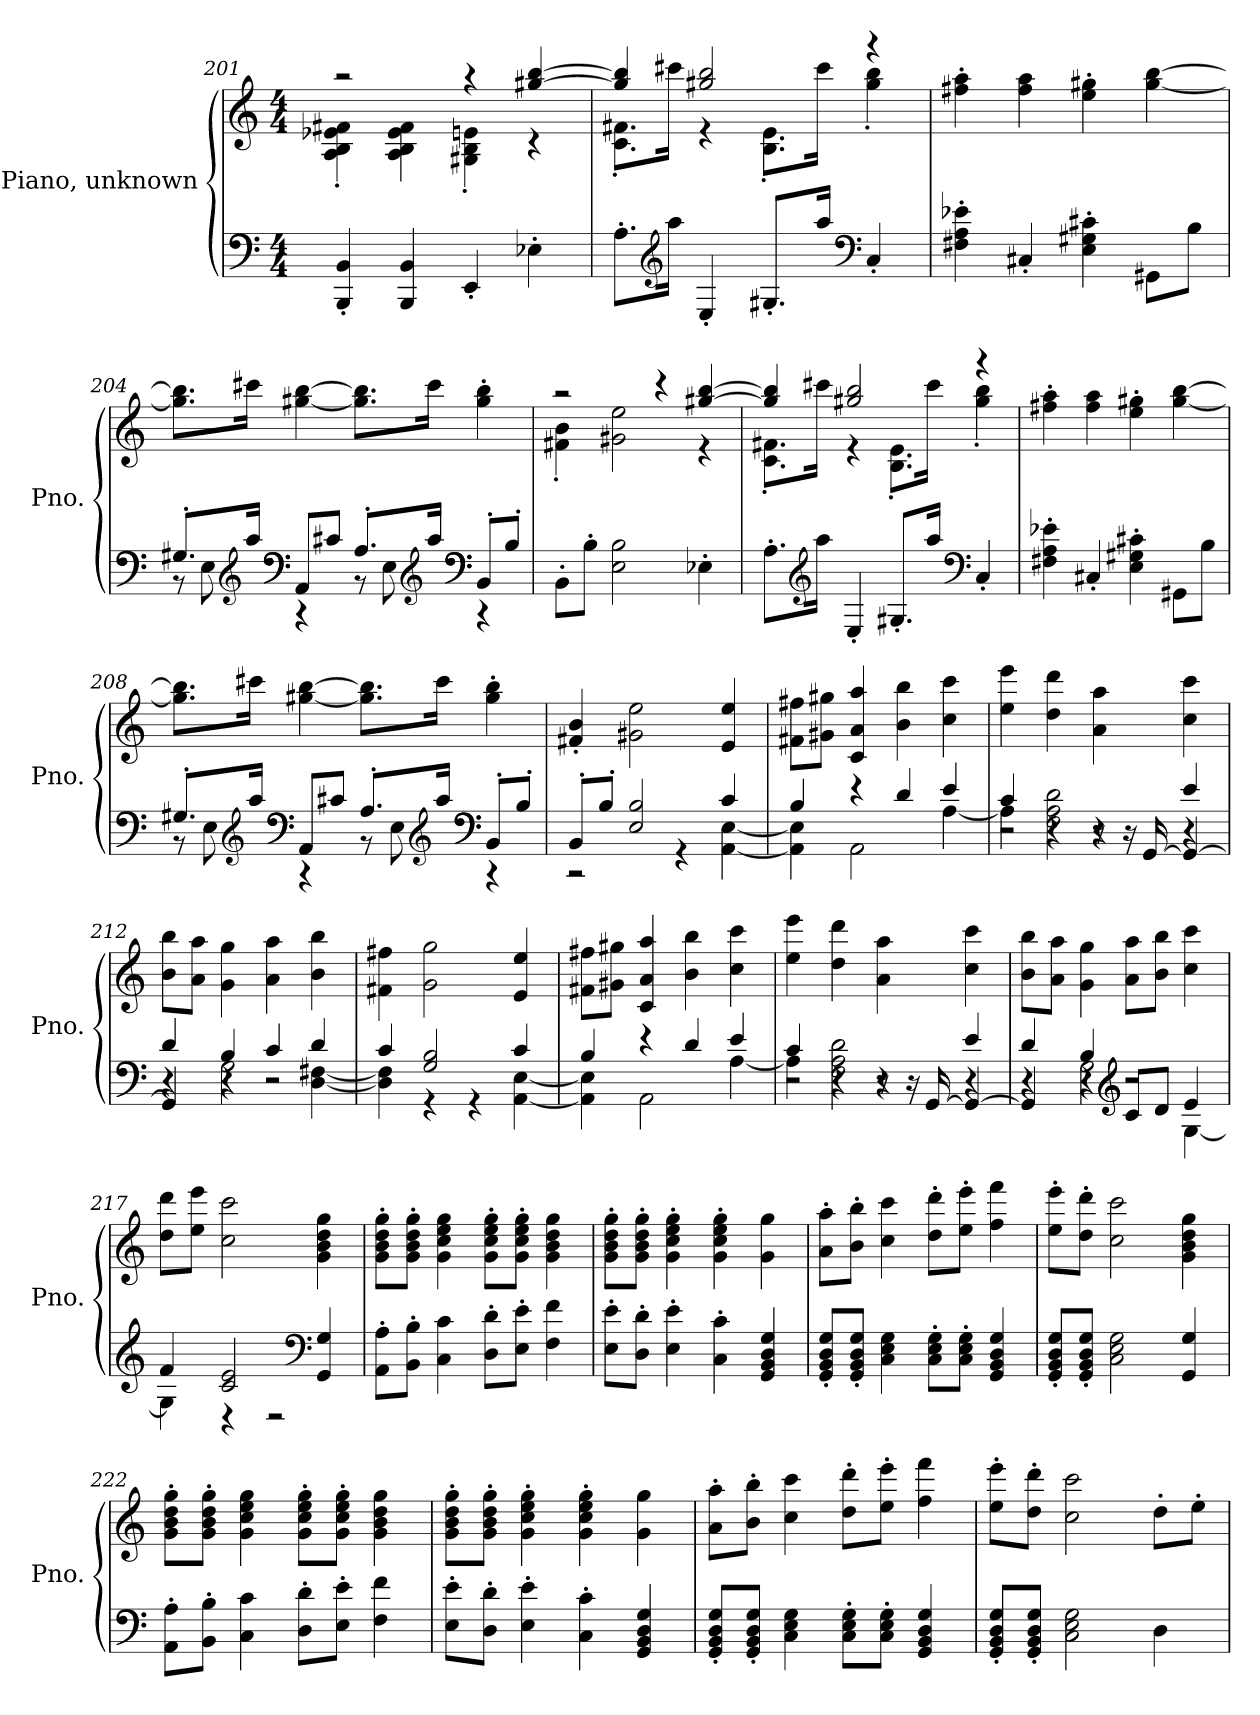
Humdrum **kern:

**kern	**kern
*part1	*part1
*staff2	*staff1
*I"Piano, unknown	*
*I'Pno.	*
*clefF4	*clefG2
*k[]	*k[]
*M4/4	*M4/4
=201	=201
*	*^
4BBB/' 4BB/'	2r	4A\' 4B\' 4e-X\' 4f#X\'
4BBB/ 4BB/	.	4A\ 4B\ 4e-\ 4f#\
4EE'/	4r	4G#X\' 4B\' 4en\'
4E-X'\	[4gg#X/ [4bb/	4r
=202	=202	=202
8.A'\L	4gg#/] 4bb/]	8.c\' 8.f#X\'L
*clefG2	*	*
16aa\Jk	.	16ccc#X\Jk
4E'/	2gg#X/ 2bb/	4r
8.G#X'/L	.	8.B\' 8.e\'L
16aa/Jk	.	16ccc#\Jk
*clefF4	*	*
4C'/	4r	4gg#\' 4bb\'
*	*v	*v
!!LO:LB:g=z
=203	=203
4F#X\' 4A\' 4e-X\'	4ff#X\' 4aa\'
4C#X'/	4ff#\ 4aa\
4E\' 4G#X\' 4c#X\'	4ee\' 4gg#X\'
8GG#X\L	[4gg#\ [4bb\
8B\J	.
=204	=204
*^	*
8.G#X'/L	8r	8.gg#\] 8.bb\]L
.	8E\	.
*clefG2	*	*
16aa/Jk	.	16ccc#X\Jk
*clefF4	*	*
8AA/L	4r	[4gg#X\ [4bb\
8c#X/J	.	.
8.A'/L	8r	8.gg#\] 8.bb\]L
.	8E\	.
*clefG2	*	*
16aa/Jk	.	16ccc#\Jk
*clefF4	*	*
8BB'/L	4r	4gg#\' 4bb\'
8B'/J	.	.
*v	*v	*
=205	=205
*	*^
8BB'\L	2r	4f#X\' 4b\'
8B'\J	.	.
2E\ 2B\	.	2g#X\ 2ee\
.	4r	.
4E-X'\	[4gg#X/ [4bb/	4r
!!LO:PB:g=z	!!
=206	=206	=206
8.A'\L	4gg#/] 4bb/]	8.c\' 8.f#X\'L
*clefG2	*	*
16aa\Jk	.	16ccc#X\Jk
4E'/	2gg#X/ 2bb/	4r
8.G#X'/L	.	8.B\' 8.e\'L
16aa/Jk	.	16ccc#\Jk
*clefF4	*	*
4C'/	4r	4gg#\' 4bb\'
*	*v	*v
=207	=207
4F#X\' 4A\' 4e-X\'	4ff#X\' 4aa\'
4C#X'/	4ff#\ 4aa\
4E\' 4G#X\' 4c#X\'	4ee\' 4gg#X\'
8GG#X\L	[4gg#\ [4bb\
8B\J	.
=208	=208
*^	*
8.G#X'/L	8r	8.gg#\] 8.bb\]L
.	8E\	.
*clefG2	*	*
16aa/Jk	.	16ccc#X\Jk
*clefF4	*	*
8AA/L	4r	[4gg#X\ [4bb\
8c#X/J	.	.
8.A'/L	8r	8.gg#\] 8.bb\]L
.	8E\	.
*clefG2	*	*
16aa/Jk	.	16ccc#\Jk
*clefF4	*	*
8BB'/L	4r	4gg#\' 4bb\'
8B'/J	.	.
!!LO:LB:g=z
=209	=209	=209
8BB'/L	2r	4f#X/' 4b/'
8B'/J	.	.
2E/ 2B/	.	2g#X\ 2ee\
.	4r	.
4c/	[4AA\ [4E\	4e/ 4ee/
=210	=210	=210
4B/	4AA\] 4E\]	8f#X\ 8ff#X\L
.	.	8g#X\ 8gg#X\J
4r	2AA\	4c/ 4a/ 4aa/
4d/	.	4b\ 4bb\
4e/	[4A\	4cc\ 4ccc\
=211	=211	=211
*	*^	*
4c/	4A\]	2r	4ee\ 4eee\
4r	2F\ 2A\ 2d\	.	4dd\ 4ddd\
4r	.	8r	4a\ 4aa\
.	.	16r	.
.	.	[16GG/	.
4e/	4r	4GG/_	4cc\ 4ccc\
=212	=212	=212	=212
4d/	4r	4GG/]	8b\ 8bb\L
.	.	.	8a\ 8aa\J
4B/	2G\	4r	4g\ 4gg\
4c/	.	2r	4a\ 4aa\
4d/	[4D\ [4F#X\	.	4b\ 4bb\
*	*v	*v	*
=213	=213	=213
4c/	4D\] 4F#\]	4f#X\ 4ff#X\
2G/ 2B/	4r	2g\ 2gg\
.	4r	.
4c/	[4AA\ [4E\	4e/ 4ee/
=214	=214	=214
4B/	4AA\] 4E\]	8f#X\ 8ff#X\L
.	.	8g#X\ 8gg#X\J
4r	2AA\	4c/ 4a/ 4aa/
4d/	.	4b\ 4bb\
4e/	[4A\	4cc\ 4ccc\
!!LO:LB:g=z
=215	=215	=215
*	*^	*
4c/	4A\]	2r	4ee\ 4eee\
4r	2F\ 2A\ 2d\	.	4dd\ 4ddd\
4r	.	8r	4a\ 4aa\
.	.	16r	.
.	.	[16GG/	.
4e/	4r	4GG/_	4cc\ 4ccc\
=216	=216	=216	=216
4d/	4r	4GG/]	8b\ 8bb\L
.	.	.	8a\ 8aa\J
4B/	2G\	4r	4g\ 4gg\
*clefG2	*	*	*
8c/L	.	2r	8a\ 8aa\L
8d/J	.	.	8b\ 8bb\J
4e/	[4G\	.	4cc\ 4ccc\
*	*v	*v	*
=217	=217	=217
4f/	4G\]	8dd\ 8ddd\L
.	.	8ee\ 8eee\J
2c/ 2e/	4r	2cc\ 2ccc\
.	2r	.
*clefF4	*	*
4GG/ 4G/	.	4g\ 4b\ 4dd\ 4gg\
*v	*v	*
=218	=218
8AA\' 8A\'L	8g\' 8b\' 8dd\' 8gg\'L
8BB\' 8B\'J	8g\' 8b\' 8dd\' 8gg\'J
4C\ 4c\	4g\ 4cc\ 4ee\ 4gg\
8D\' 8d\'L	8g\' 8cc\' 8ee\' 8gg\'L
8E\' 8e\'J	8g\' 8cc\' 8ee\' 8gg\'J
4F\ 4f\	4g\ 4b\ 4dd\ 4gg\
=219	=219
8E\' 8e\'L	8g\' 8b\' 8dd\' 8gg\'L
8D\' 8d\'J	8g\' 8b\' 8dd\' 8gg\'J
4E\' 4e\'	4g\' 4cc\' 4ee\' 4gg\'
4C\' 4c\'	4g\' 4cc\' 4ee\' 4gg\'
4GG/ 4BB/ 4D/ 4G/	4g\ 4gg\
!!LO:LB:g=z
=220	=220
8GG/' 8BB/' 8D/' 8G/'L	8a\' 8aa\'L
8GG/' 8BB/' 8D/' 8G/'J	8b\' 8bb\'J
4C\ 4E\ 4G\	4cc\ 4ccc\
8C\' 8E\' 8G\'L	8dd\' 8ddd\'L
8C\' 8E\' 8G\'J	8ee\' 8eee\'J
4GG/ 4BB/ 4D/ 4G/	4ff\ 4fff\
=221	=221
8GG/' 8BB/' 8D/' 8G/'L	8ee\' 8eee\'L
8GG/' 8BB/' 8D/' 8G/'J	8dd\' 8ddd\'J
2C\ 2E\ 2G\	2cc\ 2ccc\
4GG/ 4G/	4g\ 4b\ 4dd\ 4gg\
=222	=222
8AA\' 8A\'L	8g\' 8b\' 8dd\' 8gg\'L
8BB\' 8B\'J	8g\' 8b\' 8dd\' 8gg\'J
4C\ 4c\	4g\ 4cc\ 4ee\ 4gg\
8D\' 8d\'L	8g\' 8cc\' 8ee\' 8gg\'L
8E\' 8e\'J	8g\' 8cc\' 8ee\' 8gg\'J
4F\ 4f\	4g\ 4b\ 4dd\ 4gg\
=223	=223
8E\' 8e\'L	8g\' 8b\' 8dd\' 8gg\'L
8D\' 8d\'J	8g\' 8b\' 8dd\' 8gg\'J
4E\' 4e\'	4g\' 4cc\' 4ee\' 4gg\'
4C\' 4c\'	4g\' 4cc\' 4ee\' 4gg\'
4GG/ 4BB/ 4D/ 4G/	4g\ 4gg\
=224	=224
8GG/' 8BB/' 8D/' 8G/'L	8a\' 8aa\'L
8GG/' 8BB/' 8D/' 8G/'J	8b\' 8bb\'J
4C\ 4E\ 4G\	4cc\ 4ccc\
8C\' 8E\' 8G\'L	8dd\' 8ddd\'L
8C\' 8E\' 8G\'J	8ee\' 8eee\'J
4GG/ 4BB/ 4D/ 4G/	4ff\ 4fff\
=225	=225
8GG/' 8BB/' 8D/' 8G/'L	8ee\' 8eee\'L
8GG/' 8BB/' 8D/' 8G/'J	8dd\' 8ddd\'J
2C\ 2E\ 2G\	2cc\ 2ccc\
4D\	8dd'\L
.	8ee'\J
=	=
*-	*-
